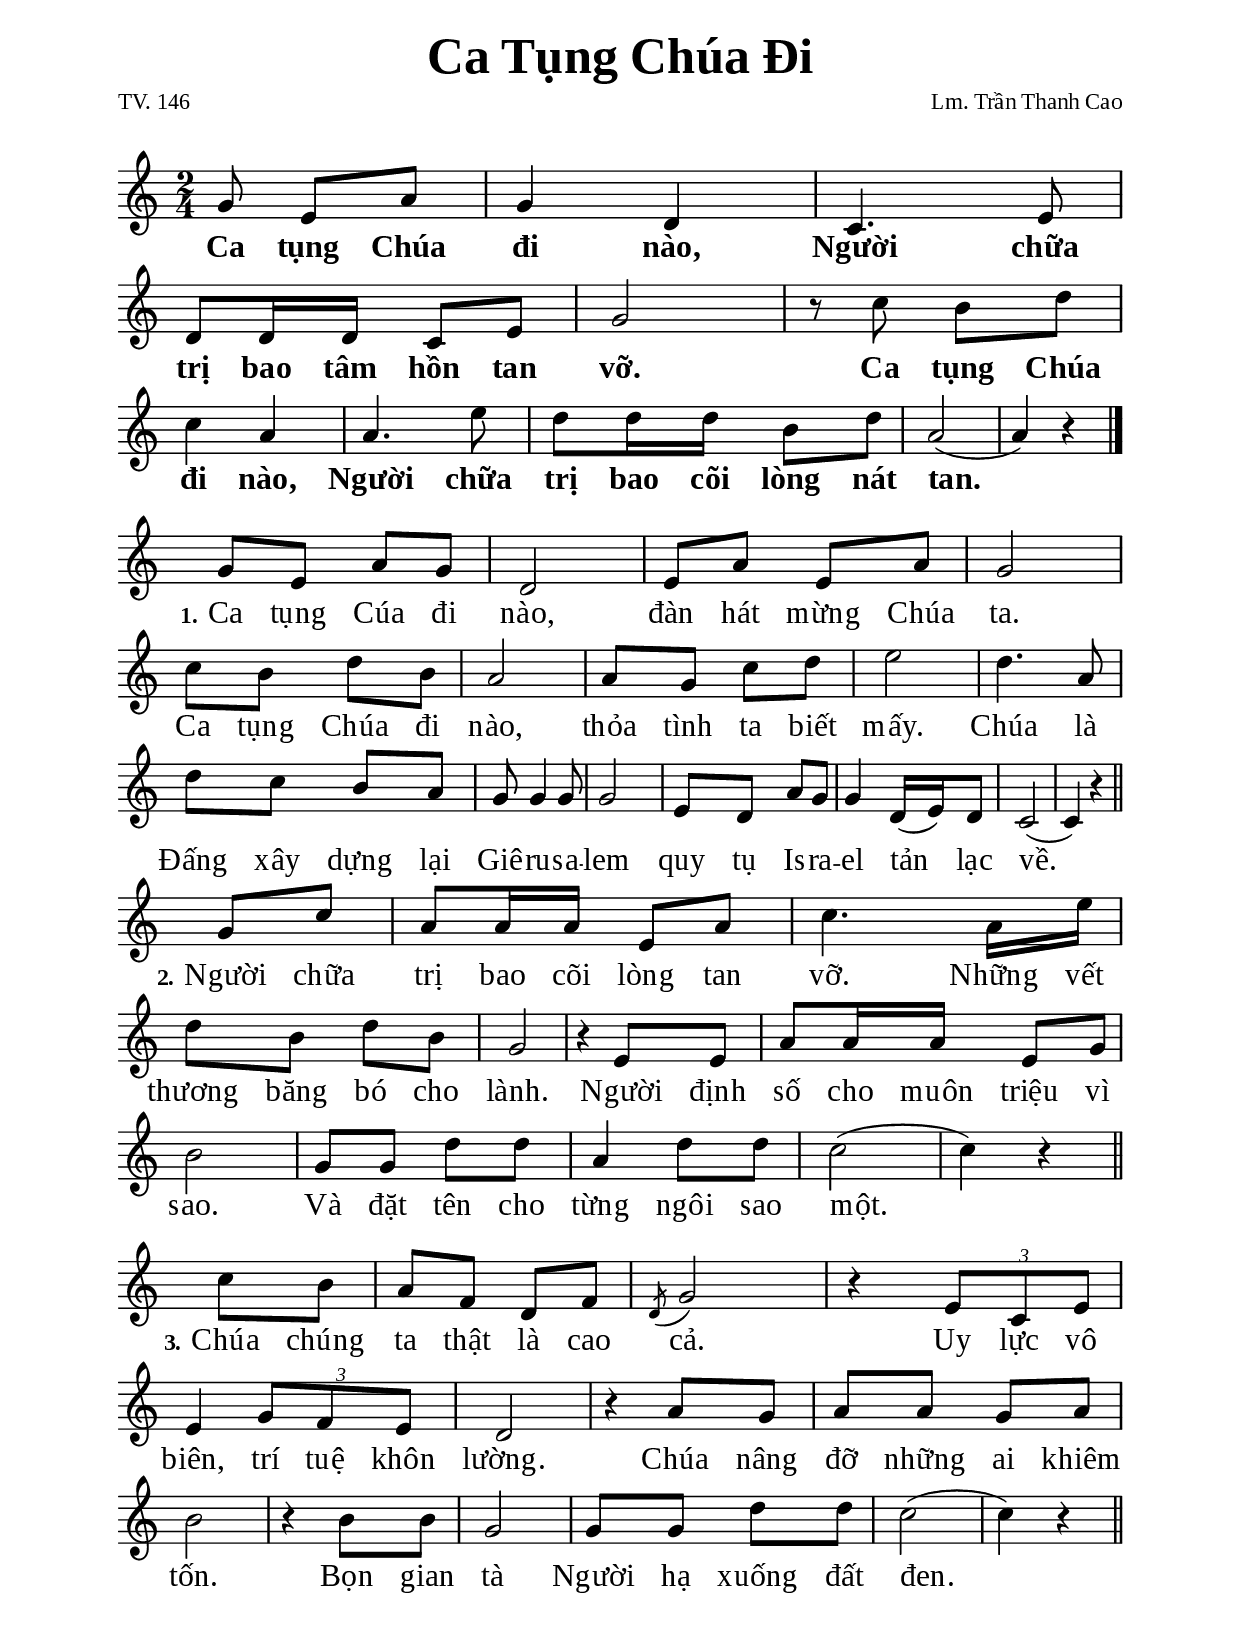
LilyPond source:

% Cài đặt chung
\version "2.20.0"
\include "english.ly"

\header {
 title = \markup { \fontsize #3 "Ca Tụng Chúa Đi" }
  poet = "TV. 146"
  composer = "Lm. Trần Thanh Cao"
  arranger = " "
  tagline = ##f
}

\paper {
  #(set-paper-size "a4")
  top-margin = 15\mm
  bottom-margin = 15\mm
  left-margin = 20\mm
  right-margin = 20\mm
  indent = #0
  #(define fonts
    (make-pango-font-tree
      "Liberation Serif"
      "Liberation Serif"
      "Liberation Serif"
      (/ 20 20)))
  page-count = #1
}

% Nhạc điệp khúc
nhacDiepKhuc = \relative c'' {
  \partial 4. g8 e a |
  g4 d |
  c4. e8 |
  d d16 d  c8 e |
  g2 |
  r8 c b d |
  c4 a |
  a4. e'8 |
  d d16 d b8 d |
  a2 ( |
  a4) r \bar "|."
}

% Nhạc phiên khúc
nhacPhienKhucMot = \relative c'' {
  g8 e a g |
  d2 |
  e8 a e a |
  g2 |
  c8 b d b |
  a2 |
  a8 g c d |
  e2 |
  d4. a8 |
  d8 c b a |
  g8 g4 g8 |
  g2 |
  e8 d a' g |
  g4 d16 (e) d8 |
  c2 ( |
  c4) r \bar "||"
}

nhacPhienKhucHai = \relative c'' {
  \partial 4 g8 c |
  a a16 a e8 a |
  c4. a16 e' |
  d8 b d b |
  g2 |
  r4 e8 e |
  a a16 a e8 g |
  b2 |
  g8 g d' d |
  a4 d8 d |
  c2 ( |
  c4) r \bar "||"
}

nhacPhienKhucBa = \relative c'' {
  \partial 4 c8 b |
  a f d f |
  \acciaccatura d8 g2 |
  r4 \tuplet 3/2 { e8 c e } |
  e4 \tuplet 3/2 { g8 f e } |
  d2 |
  r4 a'8 g |
  a a g a |
  b2 |
  r4 b8 b |
  g2 |
  g8 g d' d |
  c2 ( |
  c4) r \bar "||"
}

% Lời điệp khúc
loiDiepKhuc = \lyricmode {
  Ca tụng Chúa đi nào, Người chữa trị bao tâm hồn tan vỡ.
  Ca tụng Chúa đi nào, Người chữa trị bao cõi lòng nát tan.
}

% Lời phiên khúc
loiPhienKhucMot = \lyricmode {
  \set stanza = #"1."
  Ca tụng Cúa đi nào, đàn hát mừng Chúa ta.
  Ca tụng Chúa đi nào, thỏa tình ta biết mấy.
  Chúa là Đấng xây dựng lại Giê -- ru -- sa -- lem
  quy tụ Is -- ra -- el tản lạc về.
}

loiPhienKhucHai = \lyricmode {
  \set stanza = #"2."
  Người chữa trị bao cõi lòng tan vỡ.
  Những vết thương băng bó cho lành.
  Người định số cho muôn triệu vì sao.
  Và đặt tên cho từng ngôi sao một.
}

loiPhienKhucBa = \lyricmode {
  \set stanza = #"3."
  Chúa chúng ta thật là cao cả.
  Uy lực vô biên, trí tuệ khôn lường.
  Chúa nâng đỡ những ai khiêm tốn.
  Bọn gian tà Người hạ xuống đất đen.
}


% Dàn trang
\score {
  \new ChoirStaff <<
    \new Staff = diepKhuc \with {
        \consists "Merge_rests_engraver"
        \magnifyStaff #(magstep +1)
      }
      <<
      \new Voice = beSop {
        \key c \major \time 2/4 \stemNeutral \nhacDiepKhuc
      }
    >>
    \new Lyrics \lyricsto beSop \loiDiepKhuc
  >>
  \layout {
    \override Lyrics.LyricText.font-series = #'bold
    \override Lyrics.LyricText.font-size = #+3
    \override Lyrics.LyricSpace.minimum-distance = #3.0
    \override Score.BarNumber.break-visibility = ##(#f #f #f)
  }
}

\score {
  \new ChoirStaff <<
    \new Staff = phienKhuc \with {
        \magnifyStaff #(magstep +1)
      }
      <<
      \new Voice = beSop {
        \key c \major \time 2/4 \nhacPhienKhucMot
      }
    >>
    \new Lyrics \lyricsto beSop \loiPhienKhucMot
  >>
  \layout {
    \override Staff.TimeSignature.transparent = ##t
    \override Lyrics.LyricText.font-size = #+3
    \override Lyrics.LyricSpace.minimum-distance = #2.5
    \override Score.BarNumber.break-visibility = ##(#f #f #f)
  } 
}

\score {
  \new ChoirStaff <<
    \new Staff = phienKhuc \with {
        \magnifyStaff #(magstep +1)
      }
      <<
      \new Voice = beSop {
        \key c \major \time 2/4 \nhacPhienKhucHai
      }
    >>
    \new Lyrics \lyricsto beSop \loiPhienKhucHai
  >>
  \layout {
    \override Staff.TimeSignature.transparent = ##t
    \override Lyrics.LyricText.font-size = #+3
    \override Lyrics.LyricSpace.minimum-distance = #2.5
    \override Score.BarNumber.break-visibility = ##(#f #f #f)
  } 
}

\score {
  \new ChoirStaff <<
    \new Staff = phienKhuc \with {
        \magnifyStaff #(magstep +1)
      }
      <<
      \new Voice = beSop {
        \key c \major \time 2/4 \nhacPhienKhucBa
      }
    >>
    \new Lyrics \lyricsto beSop \loiPhienKhucBa
  >>
  \layout {
    \override Staff.TimeSignature.transparent = ##t
    \override Lyrics.LyricText.font-size = #+3
    \override Lyrics.LyricSpace.minimum-distance = #2.5
    \override Score.BarNumber.break-visibility = ##(#f #f #f)
  } 
}
